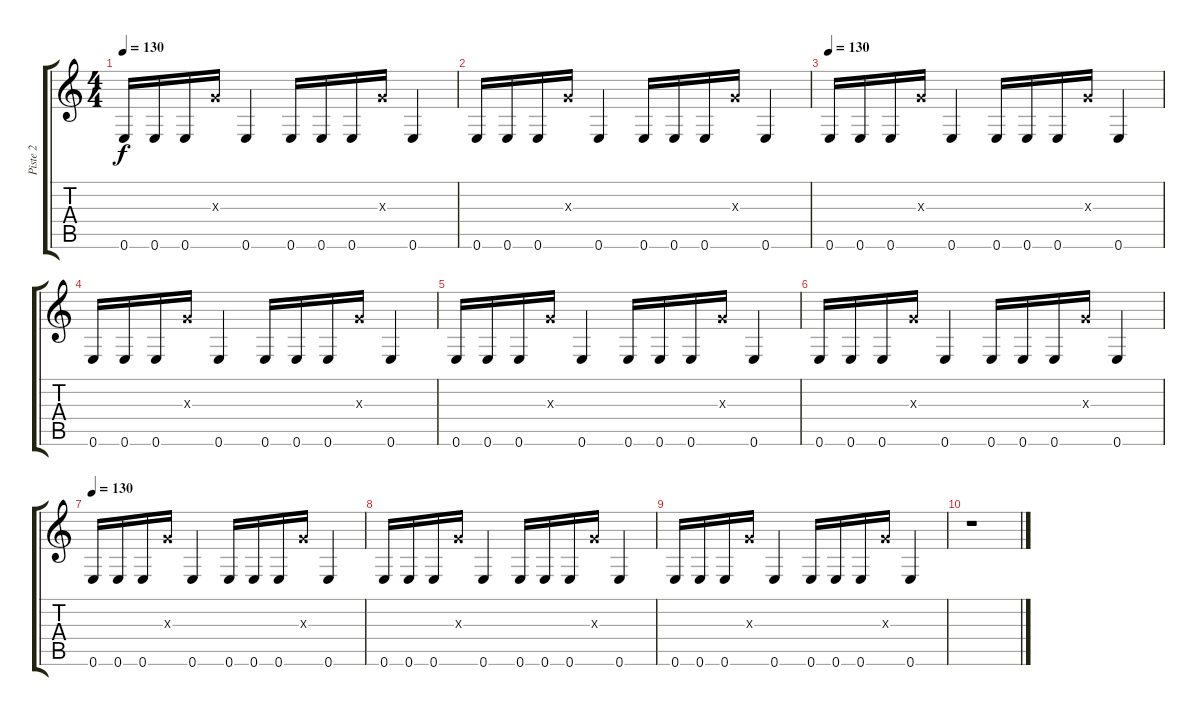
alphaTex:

\track ("Piste 2" "Piste 2") {instrument electricbasspick}
\staff {score tabs}
\tuning (E4 B3 G3 D3 A2 E2) {hide}
\ts (4 4)
\tempo 130
\clef g2
\ks c
0.6.16{dy f} 0.6.16 0.6.16 0.3{x}.16 0.6.4 0.6.16 0.6.16 0.6.16 0.3{x}.16 0.6.4 |
0.6.16 0.6.16 0.6.16 0.3{x}.16 0.6.4 0.6.16 0.6.16 0.6.16 0.3{x}.16 0.6.4 |
\tempo 130
0.6.16 0.6.16 0.6.16 0.3{x}.16 0.6.4 0.6.16 0.6.16 0.6.16 0.3{x}.16 0.6.4 |
0.6.16 0.6.16 0.6.16 0.3{x}.16 0.6.4 0.6.16 0.6.16 0.6.16 0.3{x}.16 0.6.4 |
0.6.16 0.6.16 0.6.16 0.3{x}.16 0.6.4 0.6.16 0.6.16 0.6.16 0.3{x}.16 0.6.4 |
0.6.16 0.6.16 0.6.16 0.3{x}.16 0.6.4 0.6.16 0.6.16 0.6.16 0.3{x}.16 0.6.4 |
\tempo 130
0.6.16 0.6.16 0.6.16 0.3{x}.16 0.6.4 0.6.16 0.6.16 0.6.16 0.3{x}.16 0.6.4 |
0.6.16 0.6.16 0.6.16 0.3{x}.16 0.6.4 0.6.16 0.6.16 0.6.16 0.3{x}.16 0.6.4 |
0.6.16 0.6.16 0.6.16 0.3{x}.16 0.6.4 0.6.16 0.6.16 0.6.16 0.3{x}.16 0.6.4 |
r.1
